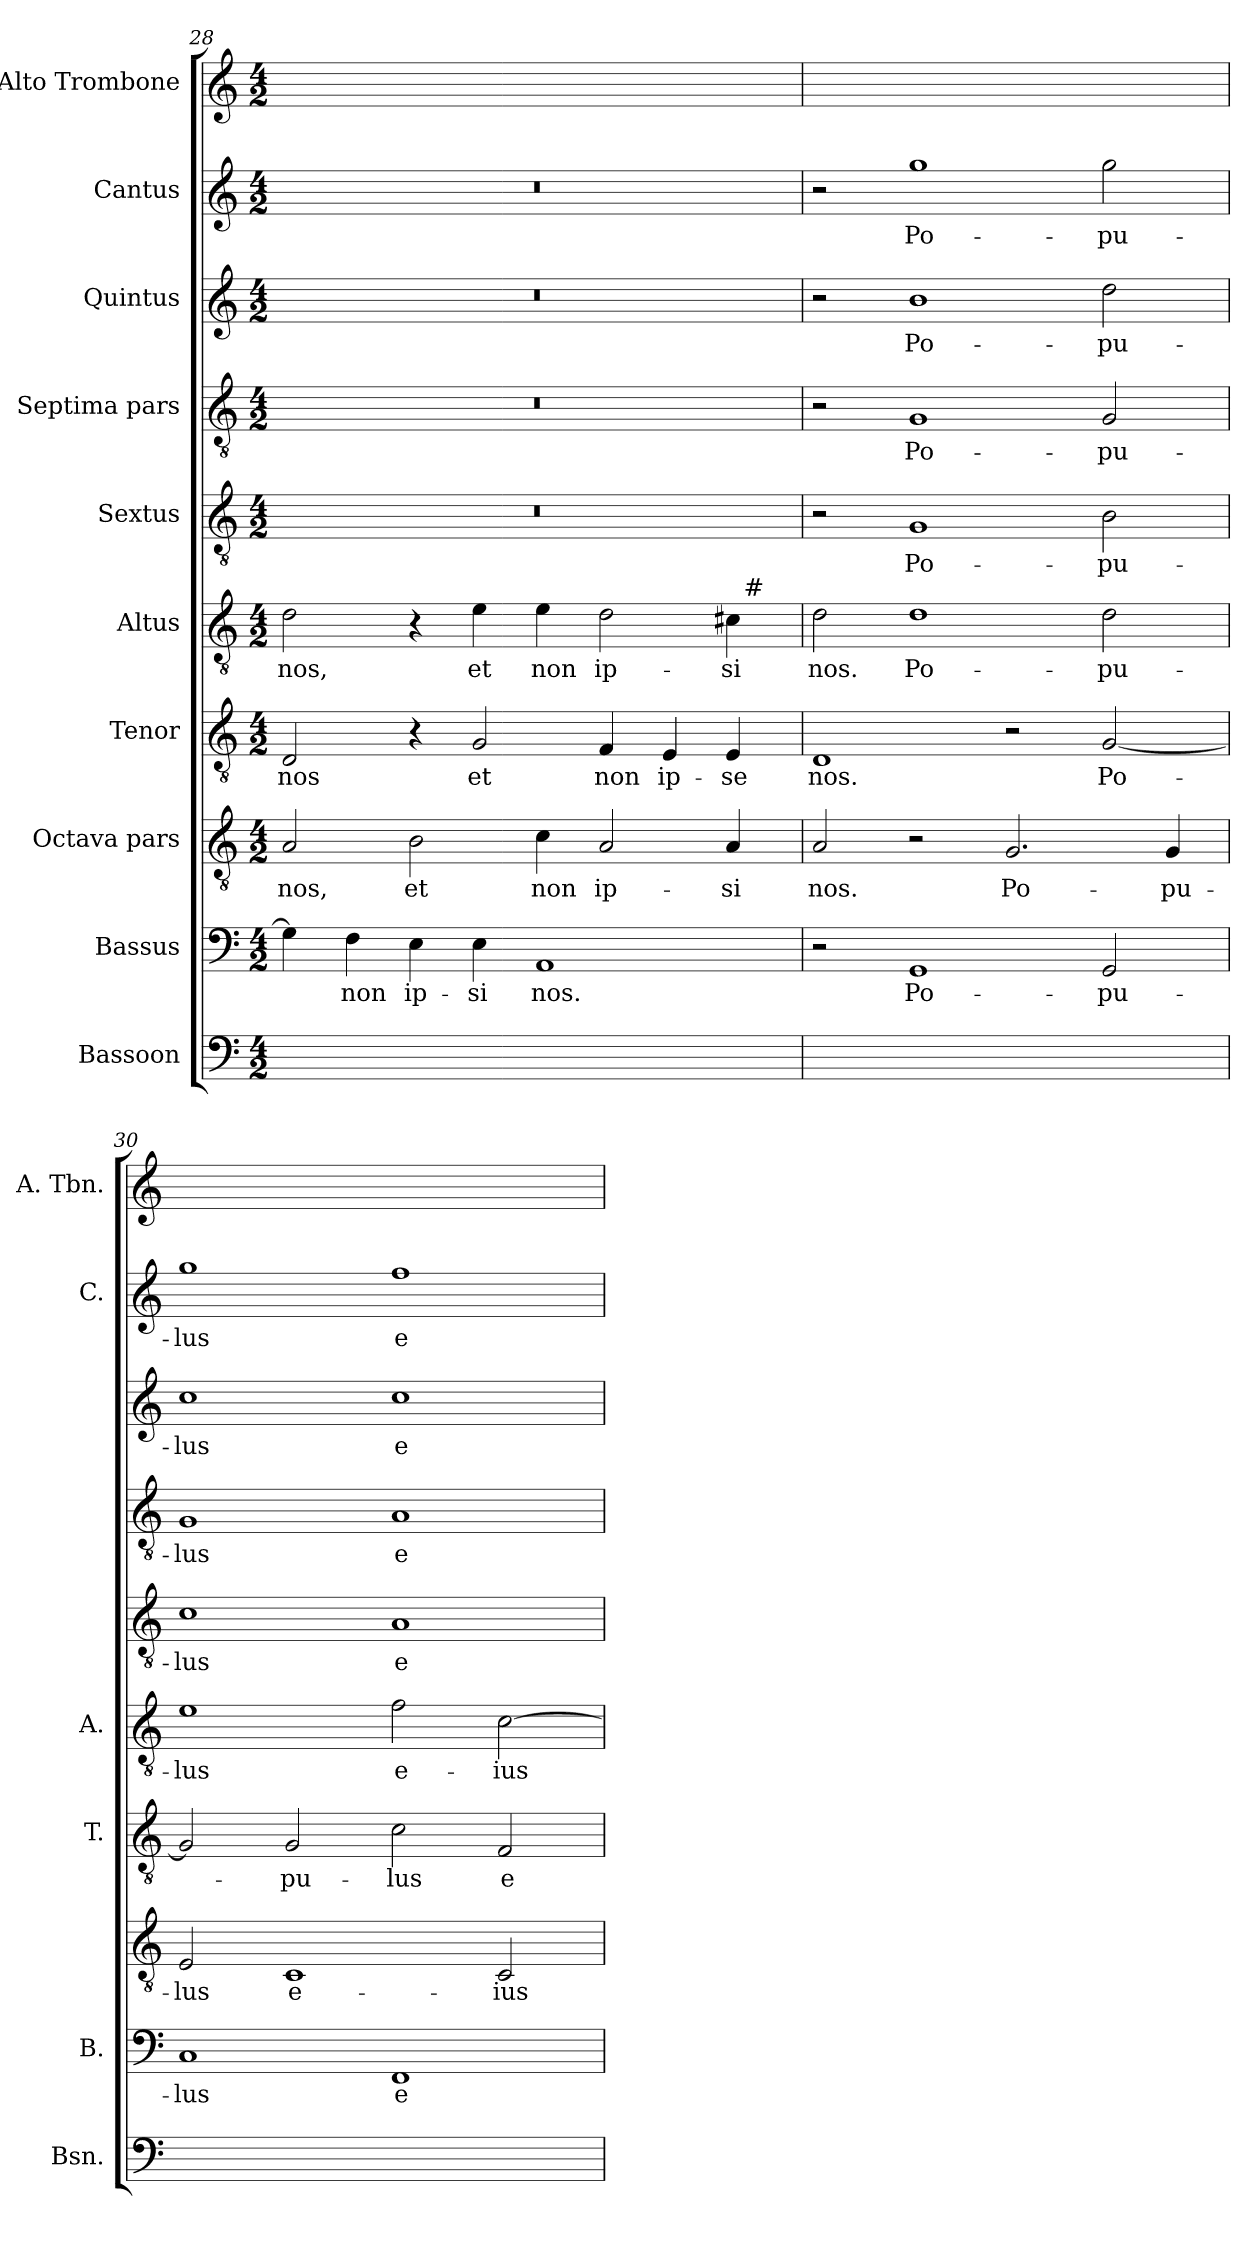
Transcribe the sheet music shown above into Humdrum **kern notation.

**kern	**text	**kern	**text	**kern	**text	**kern	**text	**kern	**text	**kern	**text	**kern	**text	**kern	**text	**kern	**text	**kern	**text
*part10	*part10	*part9	*part9	*part8	*part8	*part7	*part7	*part6	*part6	*part5	*part5	*part4	*part4	*part3	*part3	*part2	*part2	*part1	*part1
*staff10	*staff10	*staff9	*staff9	*staff8	*staff8	*staff7	*staff7	*staff6	*staff6	*staff5	*staff5	*staff4	*staff4	*staff3	*staff3	*staff2	*staff2	*staff1	*staff1
*I"Bassoon	*	*I"Bassus	*	*I"Octava pars	*	*I"Tenor	*	*I"Altus	*	*I"Sextus	*	*I"Septima pars	*	*I"Quintus	*	*I"Cantus	*	*I"Alto Trombone	*
*I'Bsn.	*	*I'B.	*	*	*	*I'T.	*	*I'A.	*	*	*	*	*	*	*	*I'C.	*	*I'A. Tbn.	*
*clefF4	*	*clefF4	*	*clefGv2	*	*clefGv2	*	*clefGv2	*	*clefGv2	*	*clefGv2	*	*clefG2	*	*clefG2	*	*clefG2	*
*	*	*	*	*ITrd7c12	*	*ITrd7c12	*	*ITrd7c12	*	*ITrd7c12	*	*	*	*	*	*	*	*	*
*k[]	*	*k[]	*	*k[]	*	*k[]	*	*k[]	*	*k[]	*	*k[]	*	*k[]	*	*k[]	*	*k[]	*
*C:	*	*C:	*	*C:	*	*C:	*	*C:	*	*C:	*	*C:	*	*C:	*	*C:	*	*C:	*
*M4/2	*	*M4/2	*	*M4/2	*	*M4/2	*	*M4/2	*	*M4/2	*	*M4/2	*	*M4/2	*	*M4/2	*	*M4/2	*
=28	=28	=28	=28	=28	=28	=28	=28	=28	=28	=28	=28	=28	=28	=28	=28	=28	=28	=28	=28
!	!	!	!	!	!LO:LY:b	!	!LO:LY:b	!	!LO:LY:b	!LO:N:vis=1	!	!LO:N:vis=1	!	!LO:N:vis=1	!	!LO:N:vis=1	!	!	!
*	*	*	*	*	*	*	*	*^	*	*	*	*	*	*	*	*	*	*	*
4G\yy]	.	4G\]	.	2AA/	nos,	2DD/	nos	2D\	1ryy	nos,	0r	.	0r	.	0r	.	0r	.	0ryy	.
!	!	!	!LO:LY:b	!	!	!	!	!	!	!	!	!	!	!	!	!	!	!	!	!
4F\yy	non	4F\	non	.	.	.	.	.	.	.	.	.	.	.	.	.	.	.	.	.
!	!	!	!LO:LY:b	!	!LO:LY:b	!	!	!	!	!	!	!	!	!	!	!	!	!	!	!
4E\yy	ip-	4E\	ip-	2BB\	et	4r	.	4r	.	.	.	.	.	.	.	.	.	.	.	.
!	!	!	!LO:LY:b	!	!	!	!LO:LY:b	!	!	!LO:LY:b	!	!	!	!	!	!	!	!	!	!
4E\yy	-si	4E\	-si	.	.	2GG/	et	4E\	.	et	.	.	.	.	.	.	.	.	.	.
!	!	!	!LO:LY:b	!	!LO:LY:b	!	!	!	!	!LO:LY:b	!	!	!	!	!	!	!	!	!	!
1AAyy	nos.	1AA	nos.	4C\	non	.	.	4E\	2ryy	non	.	.	.	.	.	.	.	.	.	.
!	!	!	!	!	!LO:LY:b	!	!LO:LY:b	!	!	!LO:LY:b	!	!	!	!	!	!	!	!	!	!
.	.	.	.	2AA/	ip-	4FF/	non	2D\	.	ip-	.	.	.	.	.	.	.	.	.	.
!	!	!	!	!	!	!	!LO:LY:b	!	!	!	!	!	!	!	!	!	!	!	!	!
.	.	.	.	.	.	4EE/	ip-	.	4ryy	.	.	.	.	.	.	.	.	.	.	.
!	!	!	!	!	!LO:LY:b	!	!LO:LY:b	!	!	!LO:LY:b	!	!	!	!	!	!	!	!	!	!
.	.	.	.	4AA/	-si	4EE/	-se	4C#\	32ryy	-si	.	.	.	.	.	.	.	.	.	.
!	!	!	!	!	!	!	!	!	!LO:TX:a:t=#	!	!	!	!	!	!	!	!	!	!	!
.	.	.	.	.	.	.	.	.	8..ryy	.	.	.	.	.	.	.	.	.	.	.
=29	=29	=29	=29	=29	=29	=29	=29	=29	=29	=29	=29	=29	=29	=29	=29	=29	=29	=29	=29	=29
!	!	!	!	!	!LO:LY:b	!	!LO:LY:b	!	!	!LO:LY:b	!	!	!	!	!	!	!	!	!	!
*	*	*	*	*	*	*	*	*v	*v	*	*	*	*	*	*	*	*	*	*	*
2ryy	.	2r	.	2AA/	nos.	1DD	nos.	2D\	nos.	2r	.	2r	.	2r	.	2r	.	2ryy	.
!	!	!	!LO:LY:b	!	!	!	!	!	!LO:LY:b	!	!LO:LY:b	!	!LO:LY:b	!	!LO:LY:b	!	!LO:LY:b	!	!
1GGyy	Po-	1GG	Po-	2r	.	.	.	1D	Po-	1GG	Po-	1G	Po-	1b	Po-	1gg	Po-	1ggyy	Po-
!	!	!	!	!	!LO:LY:b	!	!	!	!	!	!	!	!	!	!	!	!	!	!
.	.	.	.	2.GG/	Po-	2r	.	.	.	.	.	.	.	.	.	.	.	.	.
!	!	!	!LO:LY:b	!	!	!	!LO:LY:b	!	!LO:LY:b	!	!LO:LY:b	!	!LO:LY:b	!	!LO:LY:b	!	!LO:LY:b	!	!
2GG/yy	-pu-	2GG/	-pu-	.	.	[2GG/	Po-	2D\	-pu-	2BB\	-pu-	2G/	-pu-	2dd\	-pu-	2gg\	-pu-	2gg\yy	-pu-
!	!	!	!	!	!LO:LY:b	!	!	!	!	!	!	!	!	!	!	!	!	!	!
.	.	.	.	4GG/	-pu-	.	.	.	.	.	.	.	.	.	.	.	.	.	.
=30	=30	=30	=30	=30	=30	=30	=30	=30	=30	=30	=30	=30	=30	=30	=30	=30	=30	=30	=30
!	!	!	!LO:LY:b	!	!LO:LY:b	!	!	!	!LO:LY:b	!	!LO:LY:b	!	!LO:LY:b	!	!LO:LY:b	!	!LO:LY:b	!	!
1Cyy	-lus	1C	-lus	2EE/	-lus	2GG/]	.	1E	-lus	1C	-lus	1G	-lus	1cc	-lus	1gg	-lus	1ggyy	-lus
!	!	!	!	!	!LO:LY:b	!	!LO:LY:b	!	!	!	!	!	!	!	!	!	!	!	!
.	.	.	.	1CC	e-	2GG/	-pu-	.	.	.	.	.	.	.	.	.	.	.	.
!	!	!	!LO:LY:b	!	!	!	!LO:LY:b	!	!LO:LY:b	!	!LO:LY:b	!	!LO:LY:b	!	!LO:LY:b	!	!LO:LY:b	!	!
1FFyy	e-	1FF	e-	.	.	2C\	-lus	2F\	e-	1AA	e-	1A	e-	1cc	e-	1ff	e-	1ffyy	e-
!	!	!	!	!	!LO:LY:b	!	!LO:LY:b	!	!LO:LY:b	!	!	!	!	!	!	!	!	!	!
.	.	.	.	2CC/	-ius	2FF/	e-	[2C\	-ius	.	.	.	.	.	.	.	.	.	.
=	=	=	=	=	=	=	=	=	=	=	=	=	=	=	=	=	=	=	=
*-	*-	*-	*-	*-	*-	*-	*-	*-	*-	*-	*-	*-	*-	*-	*-	*-	*-	*-	*-
